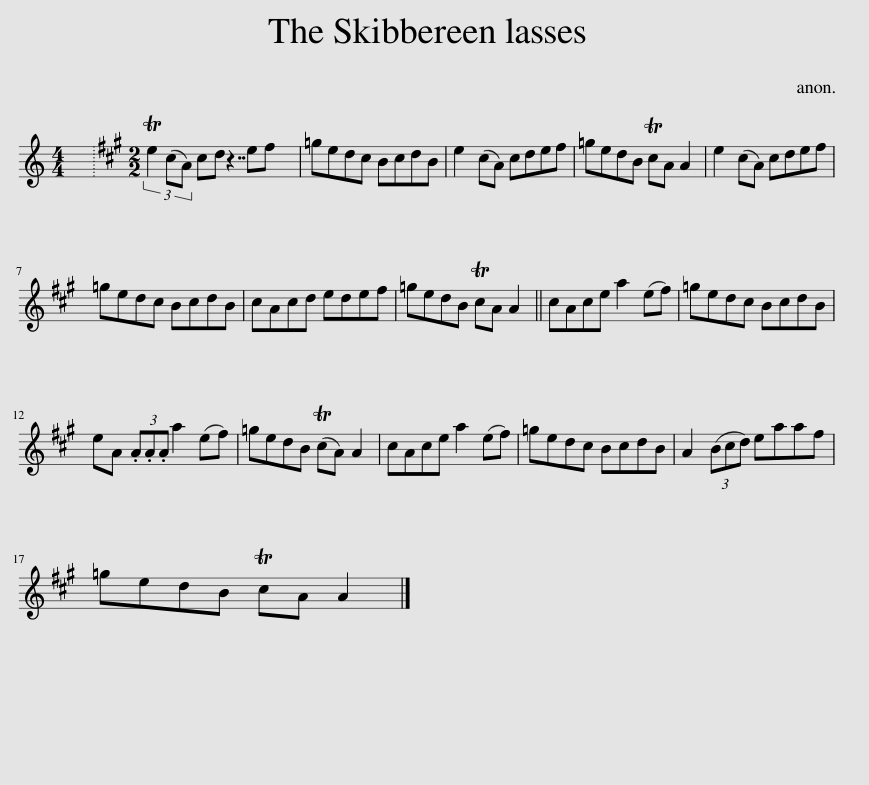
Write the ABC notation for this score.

X:1
L:1/8
M:4/4
I:linebreak $
K:C
V:1 treble
V:1
 x8 |[K:A][M:2/2] (3Te2 (cA) cd ef x/12 | =gedc BcdB | e2 (cA) cdef | =gedB TcA A2 | %5
 e2 (cA) cdef |$ =gedc BcdB | cAcd edef | =gedB TcA A2 || cAce a2 (ef) | %10
 =gedc BcdB |$ eA (3.A.A.A a2 (ef) | =gedB (TcA) A2 | cAce a2 (ef) | =gedc BcdB | %15
 A2 (3(Bcd) eaaf |$ =gedB TcA A2 |] %17
